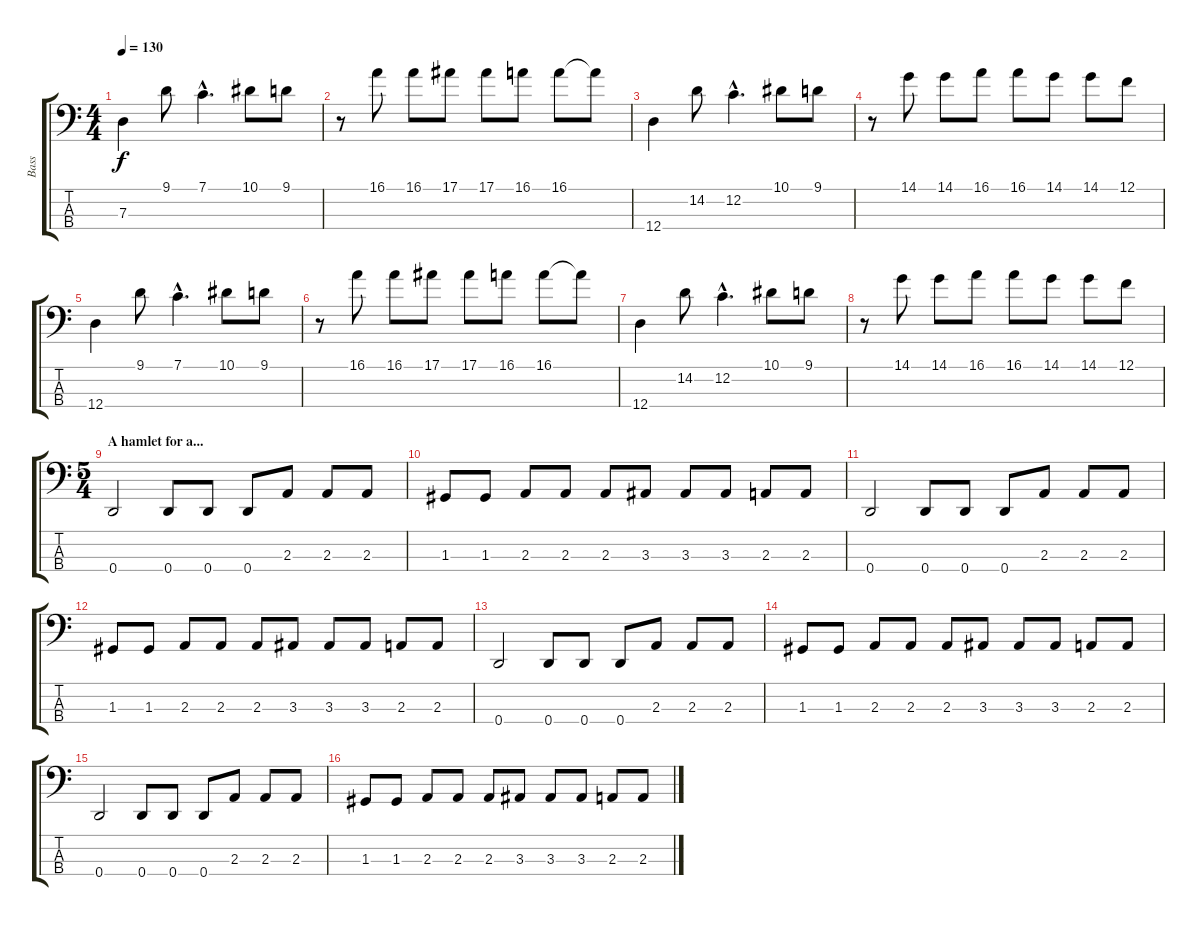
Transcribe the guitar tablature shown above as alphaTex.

\track ("Bass" "Bass") {instrument electricbassfinger}
\staff {score tabs}
\tuning (F2 C2 G1 D1) {hide}
\ts (4 4)
\tempo 130
\clef f4
\ks c
7.3.4{dy f} 9.1.8 7.1{hac}.4{d} 10.1.8 9.1.8 |
r.8 16.1.8 16.1.8 17.1.8 17.1.8 16.1.8 16.1.8 16.1{t}.8 |
12.4.4 14.2.8 12.2{hac}.4{d} 10.1.8 9.1.8 |
r.8 14.1.8 14.1.8 16.1.8 16.1.8 14.1.8 14.1.8 12.1.8 |
12.4.4 9.1.8 7.1{hac}.4{d} 10.1.8 9.1.8 |
r.8 16.1.8 16.1.8 17.1.8 17.1.8 16.1.8 16.1.8 16.1{t}.8 |
12.4.4 14.2.8 12.2{hac}.4{d} 10.1.8 9.1.8 |
r.8 14.1.8 14.1.8 16.1.8 16.1.8 14.1.8 14.1.8 12.1.8 |
\ts (5 4)
\section ("" "A hamlet for a...")
0.4.2 0.4.8 0.4.8 0.4.8 2.3.8 2.3.8 2.3.8 |
1.3.8 1.3.8 2.3.8 2.3.8 2.3.8 3.3.8 3.3.8 3.3.8 2.3.8 2.3.8 |
0.4.2 0.4.8 0.4.8 0.4.8 2.3.8 2.3.8 2.3.8 |
1.3.8 1.3.8 2.3.8 2.3.8 2.3.8 3.3.8 3.3.8 3.3.8 2.3.8 2.3.8 |
0.4.2 0.4.8 0.4.8 0.4.8 2.3.8 2.3.8 2.3.8 |
1.3.8 1.3.8 2.3.8 2.3.8 2.3.8 3.3.8 3.3.8 3.3.8 2.3.8 2.3.8 |
0.4.2 0.4.8 0.4.8 0.4.8 2.3.8 2.3.8 2.3.8 |
1.3.8 1.3.8 2.3.8 2.3.8 2.3.8 3.3.8 3.3.8 3.3.8 2.3.8 2.3.8
